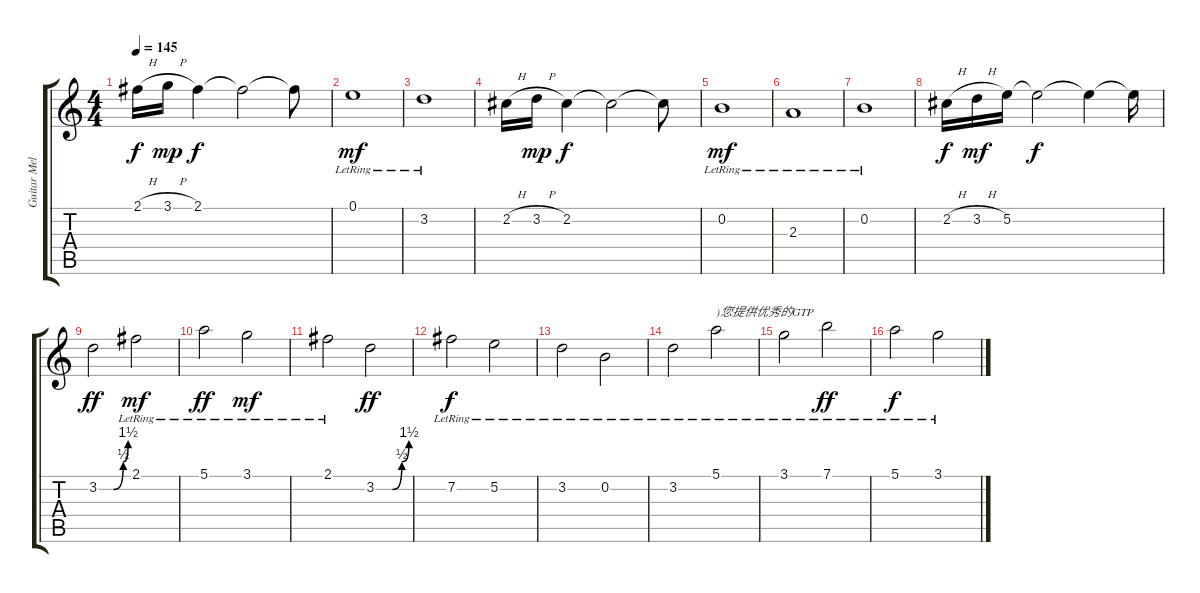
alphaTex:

\track ("Guitar Melody" "Guitar Mel") {instrument acousticguitarnylon}
\staff {score tabs}
\tuning (E4 B3 G3 D3 A2 E2) {hide}
\ts (4 4)
\tempo 145
\clef g2
\ks c
2.1{h}.16{dy f} 3.1{h}.16{dy mp} 2.1.4{dy f} 2.1{t}.2 2.1{t}.8 |
0.1{lr}.1{dy mf} |
3.2{lr}.1 |
2.2{h}.16 3.2{h}.16{dy mp} 2.2.4{dy f} 2.2{t}.2 2.2{t}.8 |
0.2{lr}.1{dy mf} |
2.3{lr}.1 |
0.2{lr}.1 |
2.2{h}.16{dy f} 3.2{h}.16{dy mf} 5.2.16 5.2{t}.2{dy f} 5.2{t}.4 5.2{t}.16 |
3.2{be (custom 0 0 30 0 50 2 60 6)}.2{dy ff} 2.1{lr}.2{dy mf} |
5.1{lr}.2{dy ff} 3.1{lr}.2{dy mf} |
2.1{lr}.2 3.2{be (custom 0 0 30 0 47 2 60 6)}.2{dy ff} |
7.2{lr}.2{dy f} 5.2{lr}.2 |
3.2{lr}.2 0.2{lr}.2 |
3.2{lr}.2 5.1{lr}.2{txt ")您提供优秀的GTP"} |
3.1{lr}.2 7.1{lr}.2{dy ff} |
5.1{lr}.2{dy f} 3.1{lr}.2
